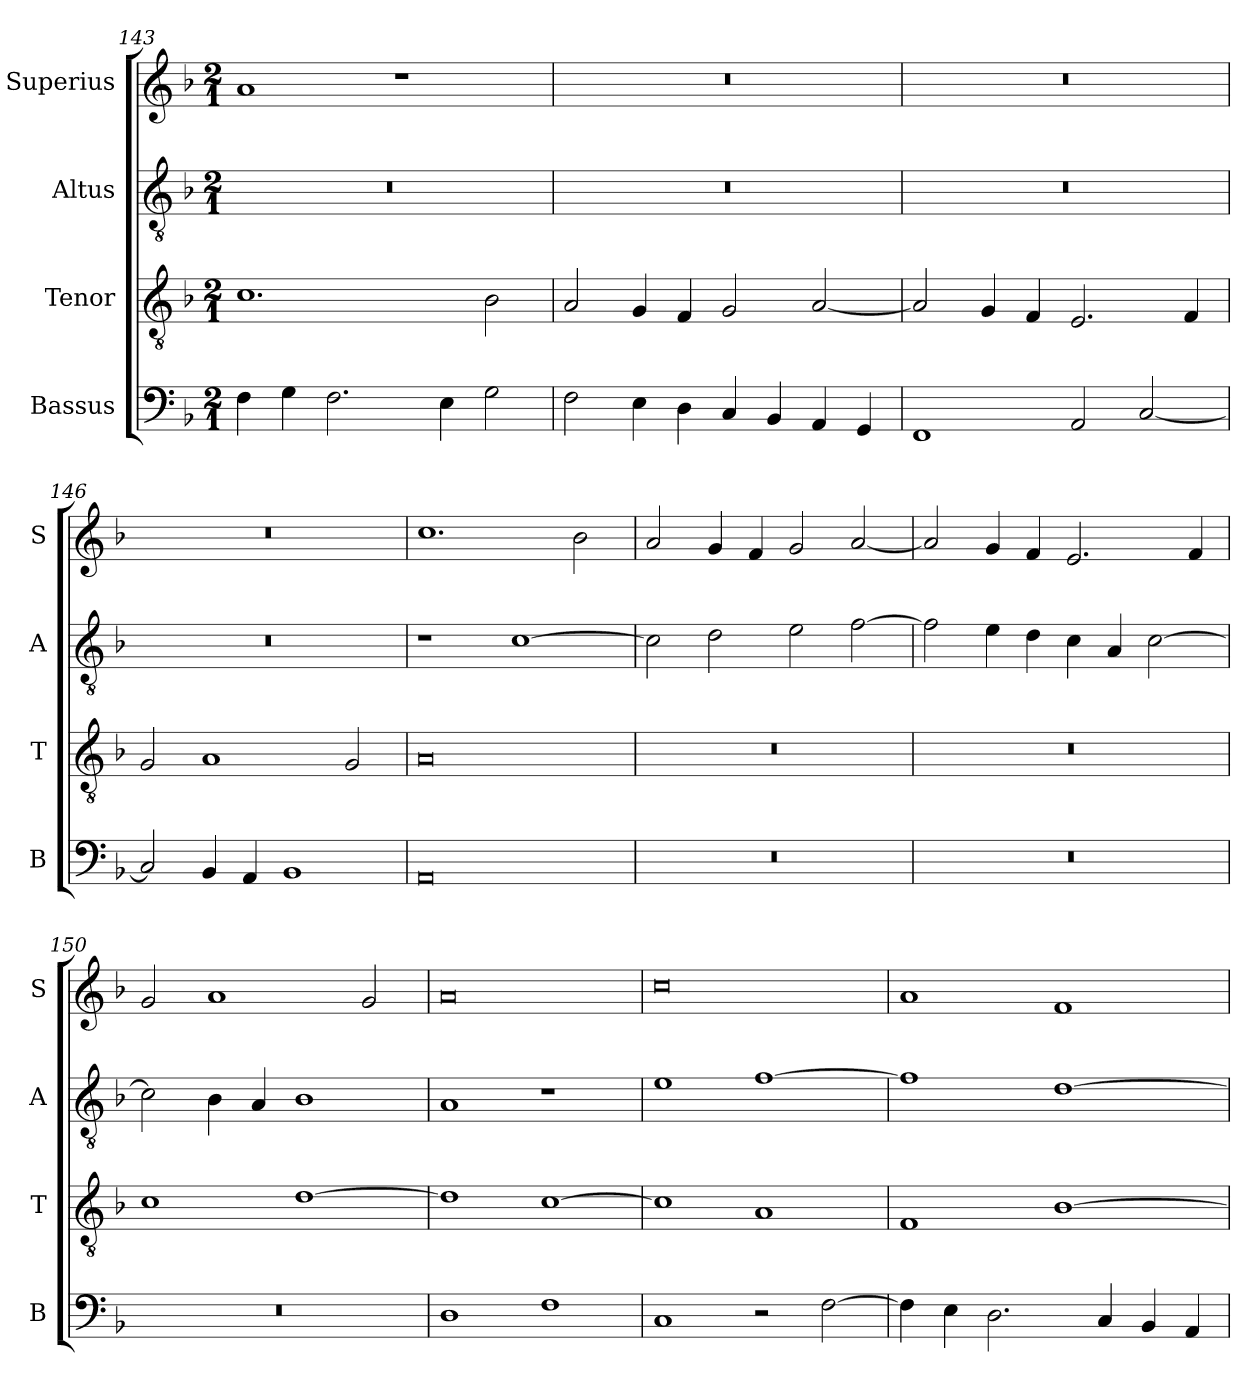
**kern	**kern	**kern	**kern
*part4	*part3	*part2	*part1
*staff4	*staff3	*staff2	*staff1
*I"Bassus	*I"Tenor	*I"Altus	*I"Superius
*I'B	*I'T	*I'A	*I'S
*clefF4	*clefGv2	*clefGv2	*clefG2
*k[b-]	*k[b-]	*k[b-]	*k[b-]
*F:	*F:	*F:	*F:
*M2/1	*M2/1	*M2/1	*M2/1
=143	=143	=143	=143
4F	1.c	0r	1a
4G	.	.	.
2.F	.	.	.
.	.	.	1r
4E	.	.	.
2G	2B-	.	.
=144	=144	=144	=144
2F	2A	0r	0r
4E	4G	.	.
4D	4F	.	.
4C	2G	.	.
4BB-	.	.	.
4AA	[2A	.	.
4GG	.	.	.
=145	=145	=145	=145
1FF	2A]	0r	0r
.	4G	.	.
.	4F	.	.
2AA	2.E	.	.
[2C	.	.	.
.	4F	.	.
=146	=146	=146	=146
2C]	2G	0r	0r
4BB-	1A	.	.
4AA	.	.	.
1BB-	.	.	.
.	2G	.	.
=147	=147	=147	=147
0AA	0A	1r	1.cc
.	.	[1c	.
.	.	.	2b-
=148	=148	=148	=148
0r	0r	2c]	2a
.	.	2d	4g
.	.	.	4f
.	.	2e	2g
.	.	[2f	[2a
=149	=149	=149	=149
0r	0r	2f]	2a]
.	.	4e	4g
.	.	4d	4f
.	.	4c	2.e
.	.	4A	.
.	.	[2c	.
.	.	.	4f
=150	=150	=150	=150
0r	1c	2c]	2g
.	.	4B-	1a
.	.	4A	.
.	[1d	1B-	.
.	.	.	2g
=151	=151	=151	=151
1D	1d]	1A	0a
1F	[1c	1r	.
=152	=152	=152	=152
1C	1c]	1e	0cc
2r	1A	[1f	.
[2F	.	.	.
=153	=153	=153	=153
4F]	1F	1f]	1a
4E	.	.	.
2.D	.	.	.
.	[1B-	[1d	1f
4C	.	.	.
4BB-	.	.	.
4AA	.	.	.
=	=	=	=
*-	*-	*-	*-
